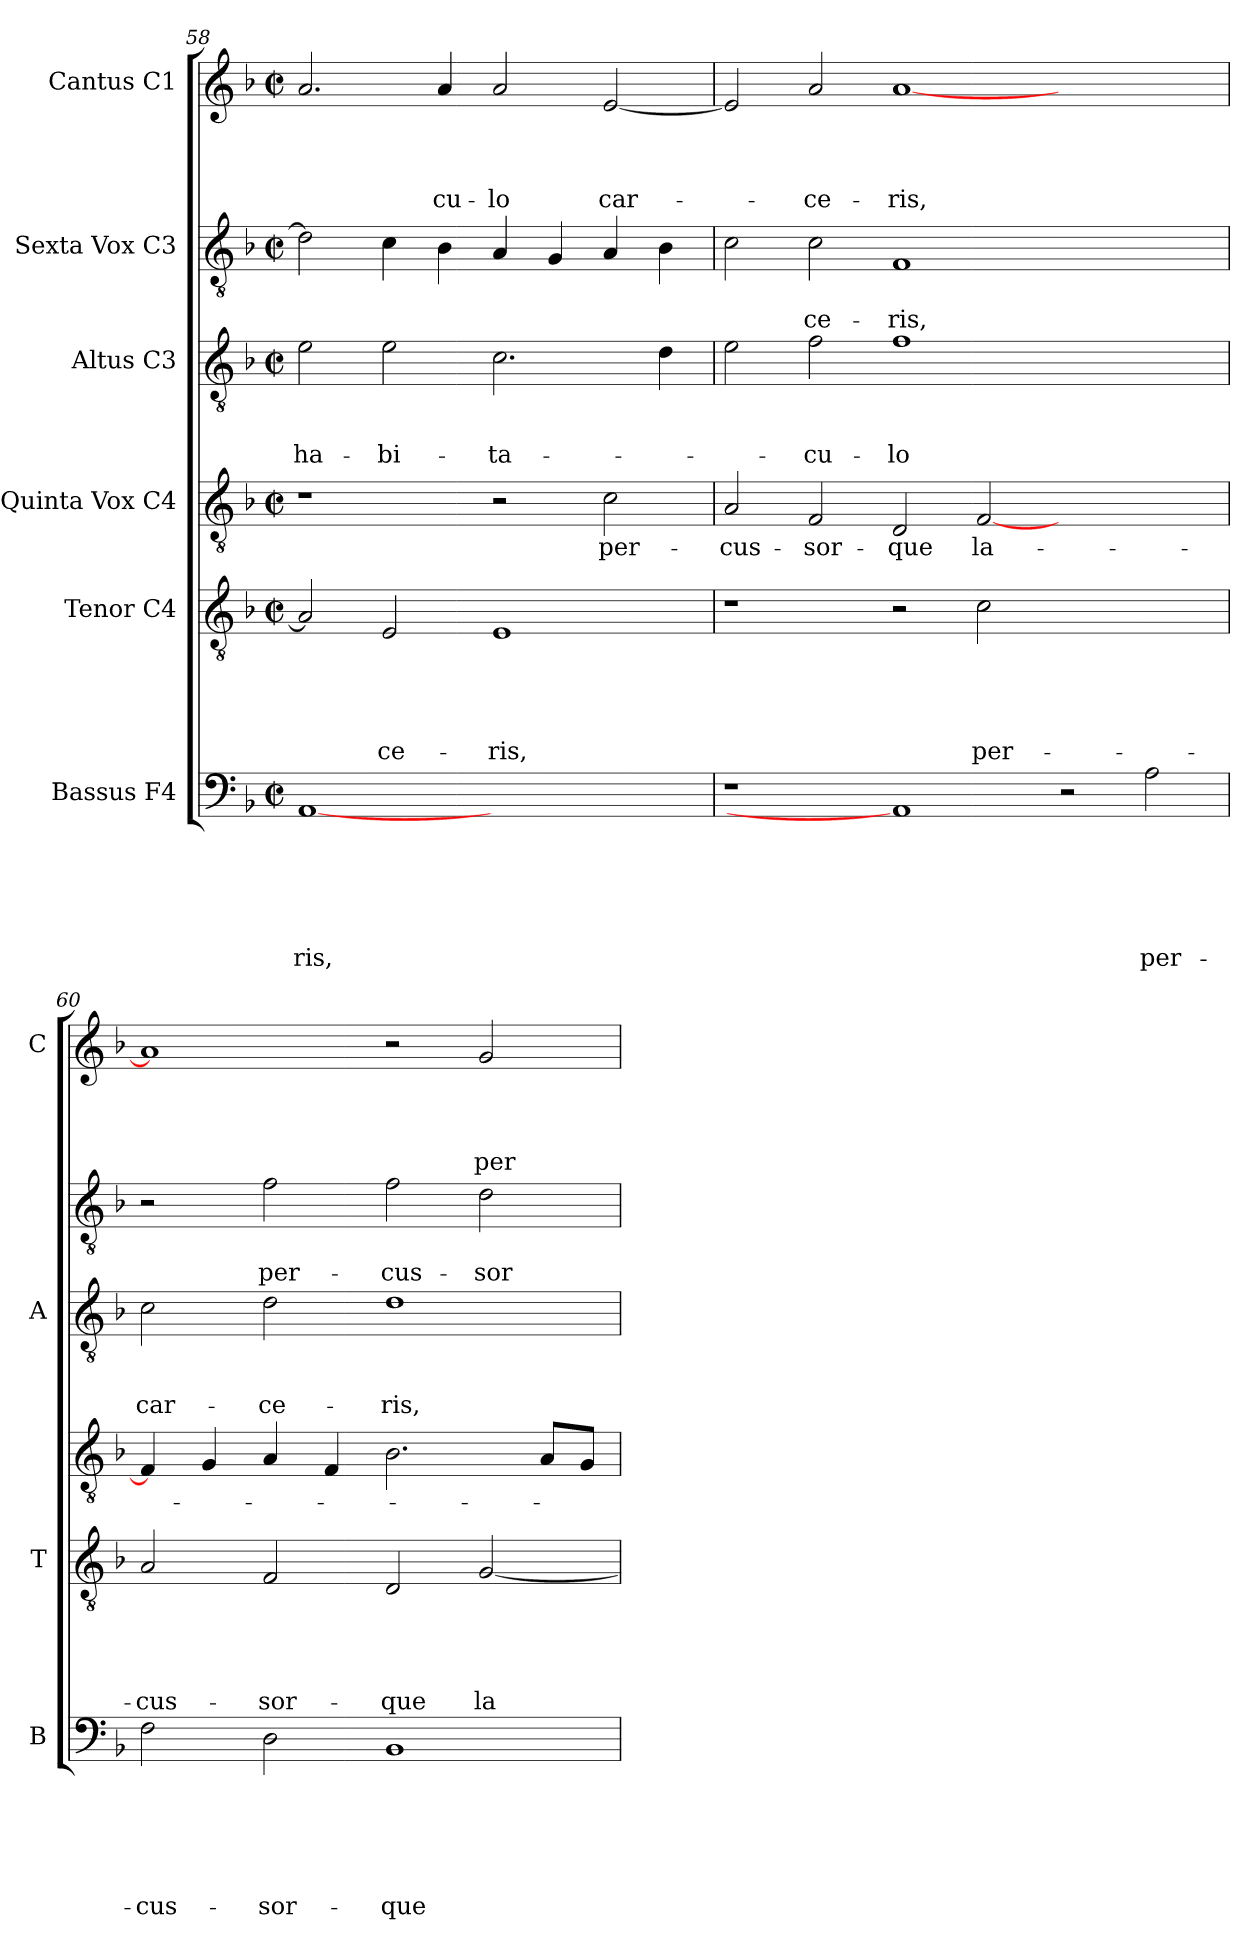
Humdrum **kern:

**kern	**text	**text	**text	**text	**text	**text	**kern	**text	**text	**text	**text	**text	**kern	**text	**kern	**text	**text	**text	**kern	**text	**text	**kern	**text	**text	**text	**text
*part6	*part6	*part6	*part6	*part6	*part6	*part6	*part5	*part5	*part5	*part5	*part5	*part5	*part4	*part4	*part3	*part3	*part3	*part3	*part2	*part2	*part2	*part1	*part1	*part1	*part1	*part1
*staff6	*staff6	*staff6	*staff6	*staff6	*staff6	*staff6	*staff5	*staff5	*staff5	*staff5	*staff5	*staff5	*staff4	*staff4	*staff3	*staff3	*staff3	*staff3	*staff2	*staff2	*staff2	*staff1	*staff1	*staff1	*staff1	*staff1
*I"Bassus F4	*	*	*	*	*	*	*I"Tenor C4	*	*	*	*	*	*I"Quinta Vox C4	*	*I"Altus C3	*	*	*	*I"Sexta Vox C3	*	*	*I"Cantus C1	*	*	*	*
*I'B	*	*	*	*	*	*	*I'T	*	*	*	*	*	*	*	*I'A	*	*	*	*	*	*	*I'C	*	*	*	*
*clefF4	*	*	*	*	*	*	*clefGv2	*	*	*	*	*	*clefGv2	*	*clefGv2	*	*	*	*clefGv2	*	*	*clefG2	*	*	*	*
*k[b-]	*	*	*	*	*	*	*k[b-]	*	*	*	*	*	*k[b-]	*	*k[b-]	*	*	*	*k[b-]	*	*	*k[b-]	*	*	*	*
*F:	*	*	*	*	*	*	*F:	*	*	*	*	*	*F:	*	*F:	*	*	*	*F:	*	*	*F:	*	*	*	*
*M2/2	*	*	*	*	*	*	*M2/2	*	*	*	*	*	*M2/2	*	*M2/2	*	*	*	*M2/2	*	*	*M2/2	*	*	*	*
*met(c|)	*	*	*	*	*	*	*met(c|)	*	*	*	*	*	*met(c|)	*	*met(c|)	*	*	*	*met(c|)	*	*	*met(c|)	*	*	*	*
=58	=58	=58	=58	=58	=58	=58	=58	=58	=58	=58	=58	=58	=58	=58	=58	=58	=58	=58	=58	=58	=58	=58	=58	=58	=58	=58
!	!	!	!	!	!	!LO:LY:b	!	!	!	!	!	!	!	!	!	!	!	!LO:LY:b	!	!	!	!	!	!	!	!
[1AA	.	.	.	.	.	-ris,	2A/]	.	.	.	.	.	1r	.	2e\	.	.	ha-	2d\]	.	.	2.a/	.	.	.	.
!	!	!	!	!	!	!	!	!	!	!	!	!LO:LY:b	!	!	!	!	!	!LO:LY:b	!	!	!	!	!	!	!	!
.	.	.	.	.	.	.	2E/	.	.	.	.	-ce-	.	.	2e\	.	.	-bi-	4c\	.	.	.	.	.	.	.
!	!	!	!	!	!	!	!	!	!	!	!	!	!	!	!	!	!	!	!	!	!	!	!	!	!	!LO:LY:b
.	.	.	.	.	.	.	.	.	.	.	.	.	.	.	.	.	.	.	4B-\	.	.	4a/	.	.	.	-cu-
!	!	!	!	!	!	!	!	!	!	!	!	!LO:LY:b	!	!	!	!	!	!LO:LY:b	!	!	!	!	!	!	!	!LO:LY:b
1ryy	.	.	.	.	.	.	1E	.	.	.	.	-ris,	2r	.	2.c\	.	.	-ta-	4A/	.	.	2a/	.	.	.	-lo
.	.	.	.	.	.	.	.	.	.	.	.	.	.	.	.	.	.	.	4G/	.	.	.	.	.	.	.
!	!	!	!	!	!	!	!	!	!	!	!	!	!	!LO:LY:b	!	!	!	!	!	!	!	!	!	!	!	!LO:LY:b
.	.	.	.	.	.	.	.	.	.	.	.	.	2c\	per-	.	.	.	.	4A/	.	.	[2e/	.	.	.	car-
.	.	.	.	.	.	.	.	.	.	.	.	.	.	.	4d\	.	.	.	4B-\	.	.	.	.	.	.	.
=59	=59	=59	=59	=59	=59	=59	=59	=59	=59	=59	=59	=59	=59	=59	=59	=59	=59	=59	=59	=59	=59	=59	=59	=59	=59	=59
!	!	!	!	!	!	!	!	!	!	!	!	!	!	!LO:LY:b	!	!	!	!	!	!	!	!	!	!	!	!
1r	.	.	.	.	.	.	1r	.	.	.	.	.	2A/	-cus-	2e\	.	.	.	2c\	.	.	2e/]	.	.	.	.
!	!	!	!	!	!	!	!	!	!	!	!	!	!	!LO:LY:b	!	!	!	!LO:LY:b	!	!	!LO:LY:b	!	!	!	!	!LO:LY:b
.	.	.	.	.	.	.	.	.	.	.	.	.	2F/	-sor-	2f\	.	.	-cu-	2c\	.	-ce-	2a/	.	.	.	-ce-
!	!	!	!	!	!	!	!	!	!	!	!	!	!	!LO:LY:b	!	!	!	!LO:LY:b	!	!	!LO:LY:b	!	!	!	!	!LO:LY:b
1AA]	.	.	.	.	.	.	2r	.	.	.	.	.	2D/	-que	1f	.	.	-lo	1F	.	-ris,	[1a	.	.	.	-ris,
!	!	!	!	!	!	!	!	!	!	!	!	!LO:LY:b	!	!LO:LY:b	!	!	!	!	!	!	!	!	!	!	!	!
.	.	.	.	.	.	.	2c\	.	.	.	.	per-	[2F/	la-	.	.	.	.	.	.	.	.	.	.	.	.
2r	.	.	.	.	.	.	1ryy	.	.	.	.	.	1ryy	.	1ryy	.	.	.	1ryy	.	.	1ryy	.	.	.	.
!	!	!	!	!	!	!LO:LY:b	!	!	!	!	!	!	!	!	!	!	!	!	!	!	!	!	!	!	!	!
2A\	.	.	.	.	.	per-	.	.	.	.	.	.	.	.	.	.	.	.	.	.	.	.	.	.	.	.
=60	=60	=60	=60	=60	=60	=60	=60	=60	=60	=60	=60	=60	=60	=60	=60	=60	=60	=60	=60	=60	=60	=60	=60	=60	=60	=60
!	!	!	!	!	!	!LO:LY:b	!	!	!	!	!	!LO:LY:b	!	!	!	!	!	!LO:LY:b	!	!	!	!	!	!	!	!
2F\	.	.	.	.	.	-cus-	2A/	.	.	.	.	-cus-	4F/]	.	2c\	.	.	car-	2r	.	.	1a]	.	.	.	.
.	.	.	.	.	.	.	.	.	.	.	.	.	4G/	.	.	.	.	.	.	.	.	.	.	.	.	.
!	!	!	!	!	!	!LO:LY:b	!	!	!	!	!	!LO:LY:b	!	!	!	!	!	!LO:LY:b	!	!	!LO:LY:b	!	!	!	!	!
2D\	.	.	.	.	.	-sor-	2F/	.	.	.	.	-sor-	4A/	.	2d\	.	.	-ce-	2f\	.	per-	.	.	.	.	.
.	.	.	.	.	.	.	.	.	.	.	.	.	4F/	.	.	.	.	.	.	.	.	.	.	.	.	.
!	!	!	!	!	!	!LO:LY:b	!	!	!	!	!	!LO:LY:b	!	!	!	!	!	!LO:LY:b	!	!	!LO:LY:b	!	!	!	!	!
1BB-	.	.	.	.	.	-que	2D/	.	.	.	.	-que	2.B-\	.	1d	.	.	-ris,	2f\	.	-cus-	2r	.	.	.	.
!	!	!	!	!	!	!	!	!	!	!	!	!LO:LY:b	!	!	!	!	!	!	!	!	!LO:LY:b	!	!	!	!	!LO:LY:b
.	.	.	.	.	.	.	[2G/	.	.	.	.	la-	.	.	.	.	.	.	2d\	.	-sor-	2g/	.	.	.	per-
.	.	.	.	.	.	.	.	.	.	.	.	.	8A/L	.	.	.	.	.	.	.	.	.	.	.	.	.
.	.	.	.	.	.	.	.	.	.	.	.	.	8G/J	.	.	.	.	.	.	.	.	.	.	.	.	.
=	=	=	=	=	=	=	=	=	=	=	=	=	=	=	=	=	=	=	=	=	=	=	=	=	=	=
*-	*-	*-	*-	*-	*-	*-	*-	*-	*-	*-	*-	*-	*-	*-	*-	*-	*-	*-	*-	*-	*-	*-	*-	*-	*-	*-
